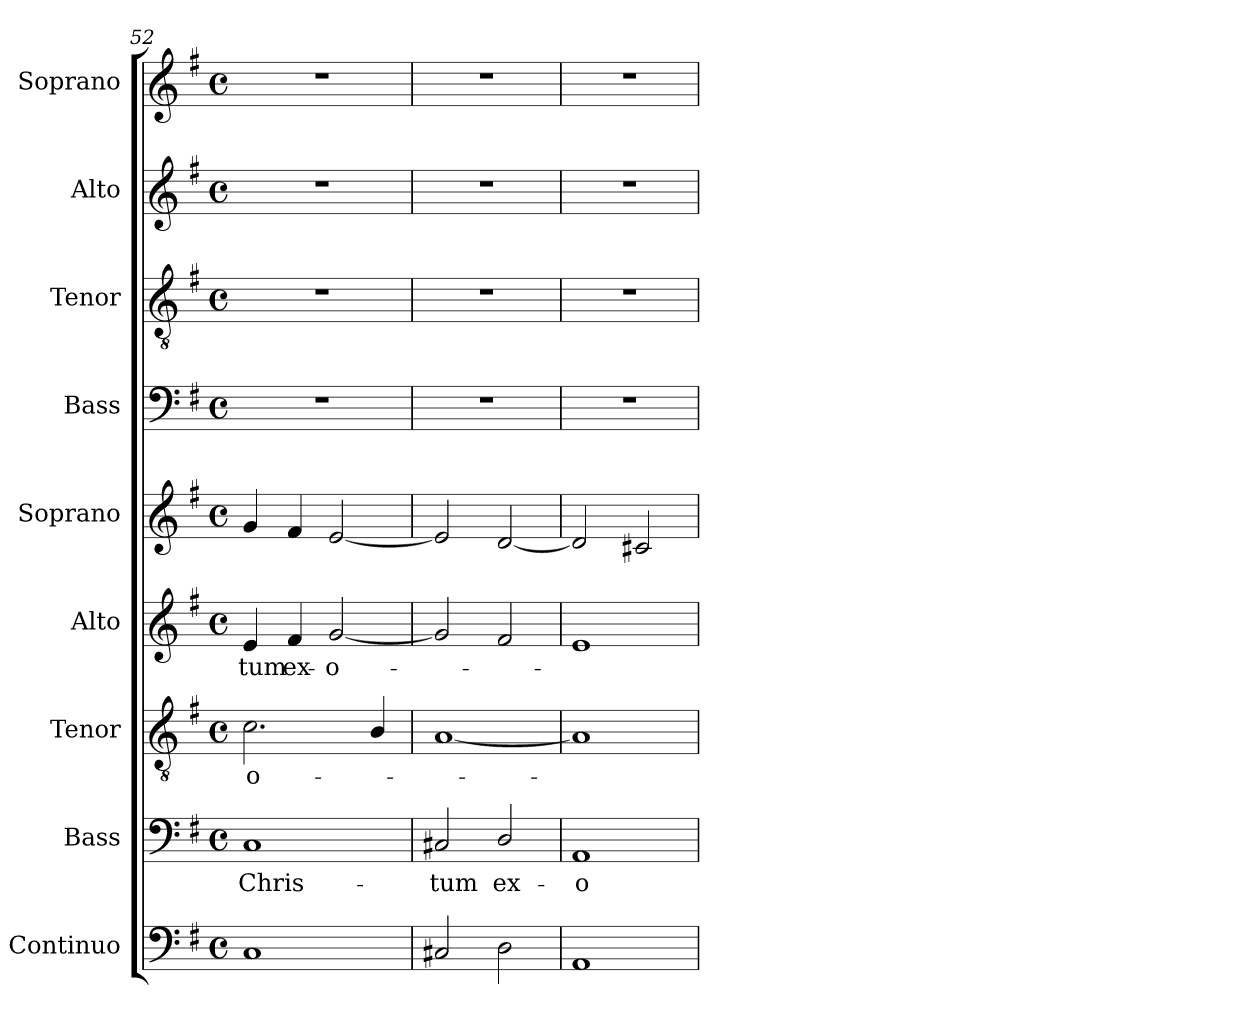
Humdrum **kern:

**kern	**kern	**text	**kern	**text	**kern	**text	**kern	**kern	**kern	**kern	**kern
*part9	*part8	*part8	*part7	*part7	*part6	*part6	*part5	*part4	*part3	*part2	*part1
*staff9	*staff8	*staff8	*staff7	*staff7	*staff6	*staff6	*staff5	*staff4	*staff3	*staff2	*staff1
*I"Continuo	*I"Bass	*	*I"Tenor	*	*I"Alto	*	*I"Soprano	*I"Bass	*I"Tenor	*I"Alto	*I"Soprano
*I'Cont.	*I'B.	*	*I'T.	*	*I'A.	*	*I'S.	*I'B.	*I'T.	*I'A.	*I'S.
*clefF4	*clefF4	*	*clefGv2	*	*clefG2	*	*clefG2	*clefF4	*clefGv2	*clefG2	*clefG2
*	*	*	*ITrd7c12	*	*	*	*	*	*ITrd7c12	*	*
*k[f#]	*k[f#]	*	*k[f#]	*	*k[f#]	*	*k[f#]	*k[f#]	*k[f#]	*k[f#]	*k[f#]
*G:	*G:	*	*G:	*	*G:	*	*G:	*G:	*G:	*G:	*G:
*M4/4	*M4/4	*	*M4/4	*	*M4/4	*	*M4/4	*M4/4	*M4/4	*M4/4	*M4/4
*met(c)	*met(c)	*	*met(c)	*	*met(c)	*	*met(c)	*met(c)	*met(c)	*met(c)	*met(c)
=52	=52	=52	=52	=52	=52	=52	=52	=52	=52	=52	=52
!	!	!LO:LY:b:color=#000000	!	!	!	!	!	!	!	!	!
!	!	!	!	!LO:LY:b:color=#000000	!	!	!	!	!	!	!
!	!	!	!	!	!	!LO:LY:b:color=#000000	!	!	!	!	!
1Ci	1Ci	Chris-	2.Ci\	-o-	4ei/	-tum	4gi/	1r	1r	1r	1r
!	!	!	!	!	!	!LO:LY:b:color=#000000	!	!	!	!	!
.	.	.	.	.	4f#i/	ex-	4f#i/	.	.	.	.
!	!	!	!	!	!	!LO:LY:b:color=#000000	!	!	!	!	!
.	.	.	.	.	[2gi/	-o-	[2ei/	.	.	.	.
.	.	.	4BBi/	.	.	.	.	.	.	.	.
=53	=53	=53	=53	=53	=53	=53	=53	=53	=53	=53	=53
!	!	!LO:LY:b:color=#000000	!	!	!	!	!	!	!	!	!
2C#Xi/	2C#Xi/	-tum	[1AAi	.	2gi/]	.	2ei/]	1r	1r	1r	1r
!	!	!LO:LY:b:color=#000000	!	!	!	!	!	!	!	!	!
2Di\	2Di/	ex-	.	.	2f#i/	.	[2di/	.	.	.	.
=54	=54	=54	=54	=54	=54	=54	=54	=54	=54	=54	=54
!	!	!LO:LY:b:color=#000000	!	!	!	!	!	!	!	!	!
1AAi	1AAi	-o-	1AAi]	.	1ei	.	2di/]	1r	1r	1r	1r
.	.	.	.	.	.	.	2c#Xi/	.	.	.	.
=	=	=	=	=	=	=	=	=	=	=	=
*-	*-	*-	*-	*-	*-	*-	*-	*-	*-	*-	*-
